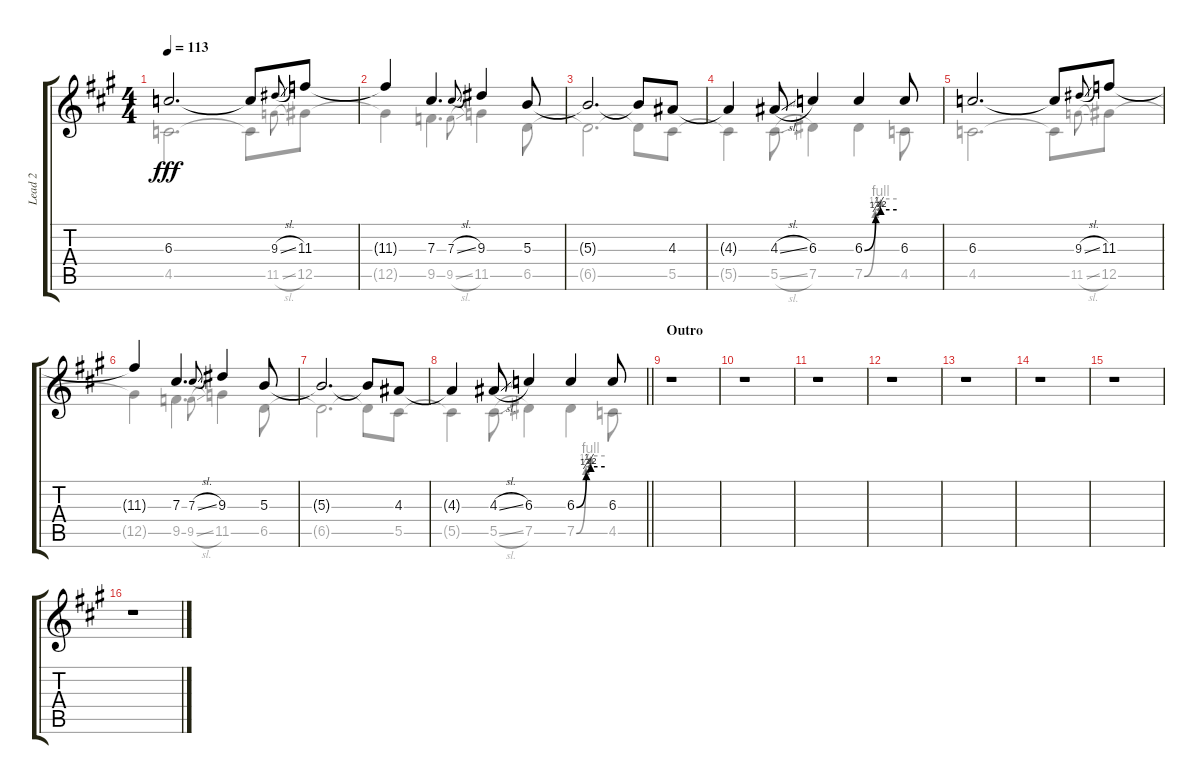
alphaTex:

\track ("Lead 2" "Lead 2") {instrument electricguitarjazz}
\staff {score tabs}
\tuning (Eb4 Bb3 Gb3 Db3 Ab2 Eb2) {hide}
\voice
\ts (4 4)
\tempo 113
\clef g2
\ks f#minor
6.3.2{d dy fff} 6.3{t}.8 9.3{sl}.8{gr onbeat} 11.3.8 |
11.3{t}.4 7.3.4{d} 7.3{sl}.8{gr onbeat} 9.3.4 5.3.8 |
5.3{t}.2{d} 5.3{t}.8 4.3.8 |
4.3{t}.4 4.3{sl}.8 6.3.4 6.3{be (custom 0 0 21 1 30 2 60 2)}.4 6.3.8 |
6.3.2{d} 6.3{t}.8 9.3{sl}.8{gr onbeat} 11.3.8 |
11.3{t}.4 7.3.4{d} 7.3{sl}.8{gr onbeat} 9.3.4 5.3.8 |
5.3{t}.2{d} 5.3{t}.8 4.3.8 |
\barLineRight lightlight
4.3{t}.4 4.3{sl}.8 6.3.4 6.3{be (custom 0 0 21 1 30 2 60 2)}.4 6.3.8 |
\section ("" "Outro")
r.1 |
r.1 |
r.1 |
r.1 |
r.1 |
r.1 |
r.1 |
r.1
\voice
\clef g2
\ottava regular
\simile none
\ks f#minor
4.5.2{d dy fff} 4.5{t}.8 11.5{sl}.8{gr onbeat} 12.5.8 |
12.5{t}.4 9.5.4{d} 9.5{sl}.8{gr onbeat} 11.5.4 6.5.8 |
6.5{t}.2{d} 6.5{t}.8 5.5.8 |
5.5{t}.4 5.5{sl}.8 7.5.4 7.5{be (custom 0 0 20 2 30 4 60 4)}.4 4.5.8 |
4.5.2{d} 4.5{t}.8 11.5{sl}.8{gr onbeat} 12.5.8 |
12.5{t}.4 9.5.4{d} 9.5{sl}.8{gr onbeat} 11.5.4 6.5.8 |
6.5{t}.2{d} 6.5{t}.8 5.5.8 |
\barLineRight lightlight
5.5{t}.4 5.5{sl}.8 7.5.4 7.5{be (custom 0 0 20 2 30 4 60 4)}.4 4.5.8 |
|
|
|
|
|
|
|
